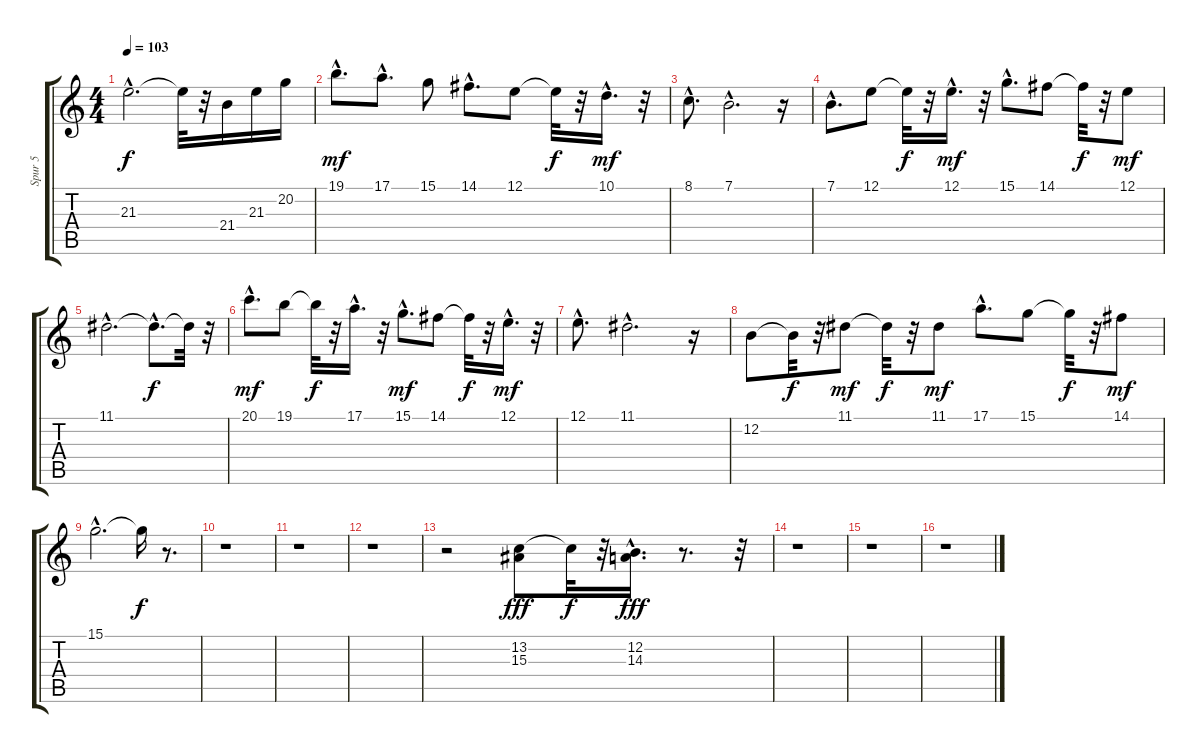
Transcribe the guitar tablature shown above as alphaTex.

\track ("Spur 5" "Spur 5") {instrument pad7halo}
\staff {score tabs}
\tuning (E4 B3 G3 D3 A2 E2) {hide}
\ts (4 4)
\tempo 103
\clef g2
\ks c
21.3{hac}.2{d dy f} 21.3{t}.32 r.32 21.4.16 21.3.16 20.2.16 |
19.1{hac}.8{d dy mf} 17.1{hac}.8{d} 15.1.8 14.1{hac}.8{d} 12.1.8 12.1{t}.32{dy f} r.32 10.1{hac}.16{d dy mf} r.32 |
8.1{hac}.8{d} 7.1{hac}.2{d} r.16 |
7.1{hac}.8{d} 12.1.8 12.1{t}.32{dy f} r.32 12.1{hac}.16{d dy mf} r.32 15.1{hac}.8{d} 14.1.8 14.1{t}.32{dy f} r.32 12.1.8{dy mf} |
11.1{hac}.2{d} 11.1{hac t}.8{d dy f} 11.1{t}.32 r.32 |
20.1{hac}.8{d dy mf} 19.1.8 19.1{t}.32{dy f} r.32 17.1{hac}.16{d} r.32 15.1{hac}.8{d dy mf} 14.1.8 14.1{t}.32{dy f} r.32 12.1{hac}.16{d dy mf} r.32 |
12.1{hac}.8{d} 11.1{hac}.2{d} r.16 |
12.2.8 12.2{t}.32{dy f} r.32 11.1.8{dy mf} 11.1{t}.32{dy f} r.32 11.1.8{dy mf} 17.1{hac}.8{d} 15.1.8 15.1{t}.32{dy f} r.32 14.1.8{dy mf} |
15.1{hac}.2{d} 15.1{t}.16{dy f} r.8{d} |
r.1 |
r.1 |
r.1 |
r.2 (13.2 15.3).8{dy fff volume 10 balance 16 instrument synthbrass1} 13.2{t}.32{dy f} r.32 (12.2{hac} 14.3{hac}).16{d dy fff} r.8{d} r.32 |
r.1 |
r.1 |
r.1
